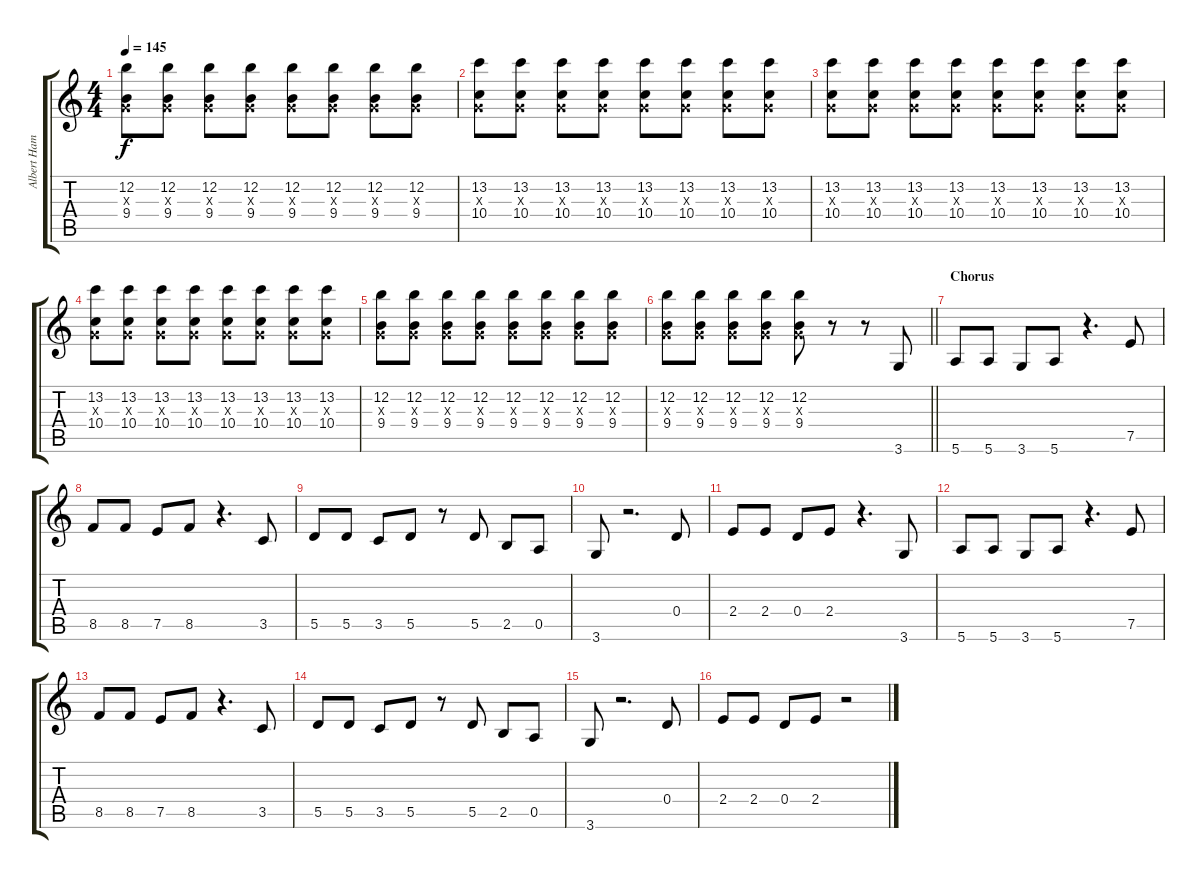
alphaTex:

\track ("Albert Hammond Jr." "Albert Ham") {instrument overdrivenguitar}
\staff {score tabs}
\tuning (E4 B3 G3 D3 A2 E2) {hide}
\ts (4 4)
\tempo 145
\clef g2
\ks c
(12.2 0.3{x} 9.4).8{dy f} (12.2 0.3{x} 9.4).8 (12.2 0.3{x} 9.4).8 (12.2 0.3{x} 9.4).8 (12.2 0.3{x} 9.4).8 (12.2 0.3{x} 9.4).8 (12.2 0.3{x} 9.4).8 (12.2 0.3{x} 9.4).8 |
(13.2 0.3{x} 10.4).8 (13.2 0.3{x} 10.4).8 (13.2 0.3{x} 10.4).8 (13.2 0.3{x} 10.4).8 (13.2 0.3{x} 10.4).8 (13.2 0.3{x} 10.4).8 (13.2 0.3{x} 10.4).8 (13.2 0.3{x} 10.4).8 |
(13.2 0.3{x} 10.4).8 (13.2 0.3{x} 10.4).8 (13.2 0.3{x} 10.4).8 (13.2 0.3{x} 10.4).8 (13.2 0.3{x} 10.4).8 (13.2 0.3{x} 10.4).8 (13.2 0.3{x} 10.4).8 (13.2 0.3{x} 10.4).8 |
(13.2 0.3{x} 10.4).8 (13.2 0.3{x} 10.4).8 (13.2 0.3{x} 10.4).8 (13.2 0.3{x} 10.4).8 (13.2 0.3{x} 10.4).8 (13.2 0.3{x} 10.4).8 (13.2 0.3{x} 10.4).8 (13.2 0.3{x} 10.4).8 |
(12.2 0.3{x} 9.4).8 (12.2 0.3{x} 9.4).8 (12.2 0.3{x} 9.4).8 (12.2 0.3{x} 9.4).8 (12.2 0.3{x} 9.4).8 (12.2 0.3{x} 9.4).8 (12.2 0.3{x} 9.4).8 (12.2 0.3{x} 9.4).8 |
\barLineRight lightlight
(12.2 0.3{x} 9.4).8 (12.2 0.3{x} 9.4).8 (12.2 0.3{x} 9.4).8 (12.2 0.3{x} 9.4).8 (12.2 0.3{x} 9.4).8 r.8 r.8 3.6.8 |
\section ("" "Chorus")
5.6.8 5.6.8 3.6.8 5.6.8 r.4{d} 7.5.8 |
8.5.8 8.5.8 7.5.8 8.5.8 r.4{d} 3.5.8 |
5.5.8 5.5.8 3.5.8 5.5.8 r.8 5.5.8 2.5.8 0.5.8 |
3.6.8 r.2{d} 0.4.8 |
2.4.8 2.4.8 0.4.8 2.4.8 r.4{d} 3.6.8 |
5.6.8 5.6.8 3.6.8 5.6.8 r.4{d} 7.5.8 |
8.5.8 8.5.8 7.5.8 8.5.8 r.4{d} 3.5.8 |
5.5.8 5.5.8 3.5.8 5.5.8 r.8 5.5.8 2.5.8 0.5.8 |
3.6.8 r.2{d} 0.4.8 |
2.4.8 2.4.8 0.4.8 2.4.8 r.2
